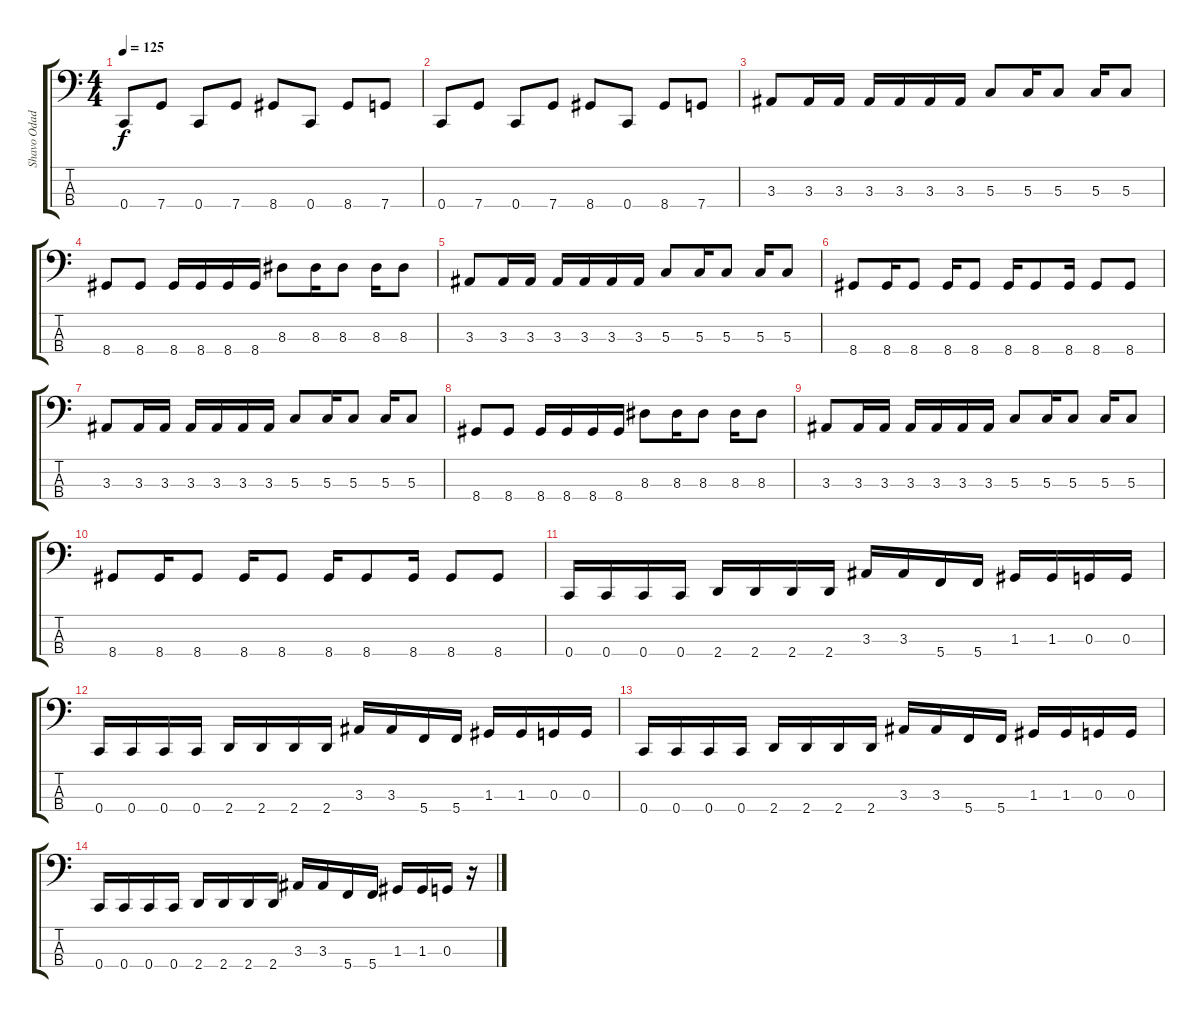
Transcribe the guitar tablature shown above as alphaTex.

\track ("Shavo Odadjian" "Shavo Odad") {instrument electricbasspick}
\staff {score tabs}
\tuning (F2 C2 G1 C1) {hide}
\ts (4 4)
\tempo 125
\clef f4
\ks c
0.4.8{dy f} 7.4.8 0.4.8 7.4.8 8.4.8 0.4.8 8.4.8 7.4.8 |
0.4.8 7.4.8 0.4.8 7.4.8 8.4.8 0.4.8 8.4.8 7.4.8 |
3.3.8 3.3.16 3.3.16 3.3.16 3.3.16 3.3.16 3.3.16 5.3.8 5.3.16 5.3.8 5.3.16 5.3.8 |
8.4.8 8.4.8 8.4.16 8.4.16 8.4.16 8.4.16 8.3.8 8.3.16 8.3.8 8.3.16 8.3.8 |
3.3.8 3.3.16 3.3.16 3.3.16 3.3.16 3.3.16 3.3.16 5.3.8 5.3.16 5.3.8 5.3.16 5.3.8 |
8.4.8 8.4.16 8.4.8 8.4.16 8.4.8 8.4.16 8.4.8 8.4.16 8.4.8 8.4.8 |
3.3.8 3.3.16 3.3.16 3.3.16 3.3.16 3.3.16 3.3.16 5.3.8 5.3.16 5.3.8 5.3.16 5.3.8 |
8.4.8 8.4.8 8.4.16 8.4.16 8.4.16 8.4.16 8.3.8 8.3.16 8.3.8 8.3.16 8.3.8 |
3.3.8 3.3.16 3.3.16 3.3.16 3.3.16 3.3.16 3.3.16 5.3.8 5.3.16 5.3.8 5.3.16 5.3.8 |
8.4.8 8.4.16 8.4.8 8.4.16 8.4.8 8.4.16 8.4.8 8.4.16 8.4.8 8.4.8 |
0.4.16 0.4.16 0.4.16 0.4.16 2.4.16 2.4.16 2.4.16 2.4.16 3.3.16 3.3.16 5.4.16 5.4.16 1.3.16 1.3.16 0.3.16 0.3.16 |
0.4.16 0.4.16 0.4.16 0.4.16 2.4.16 2.4.16 2.4.16 2.4.16 3.3.16 3.3.16 5.4.16 5.4.16 1.3.16 1.3.16 0.3.16 0.3.16 |
0.4.16 0.4.16 0.4.16 0.4.16 2.4.16 2.4.16 2.4.16 2.4.16 3.3.16 3.3.16 5.4.16 5.4.16 1.3.16 1.3.16 0.3.16 0.3.16 |
0.4.16 0.4.16 0.4.16 0.4.16 2.4.16 2.4.16 2.4.16 2.4.16 3.3.16 3.3.16 5.4.16 5.4.16 1.3.16 1.3.16 0.3.16 r.16
